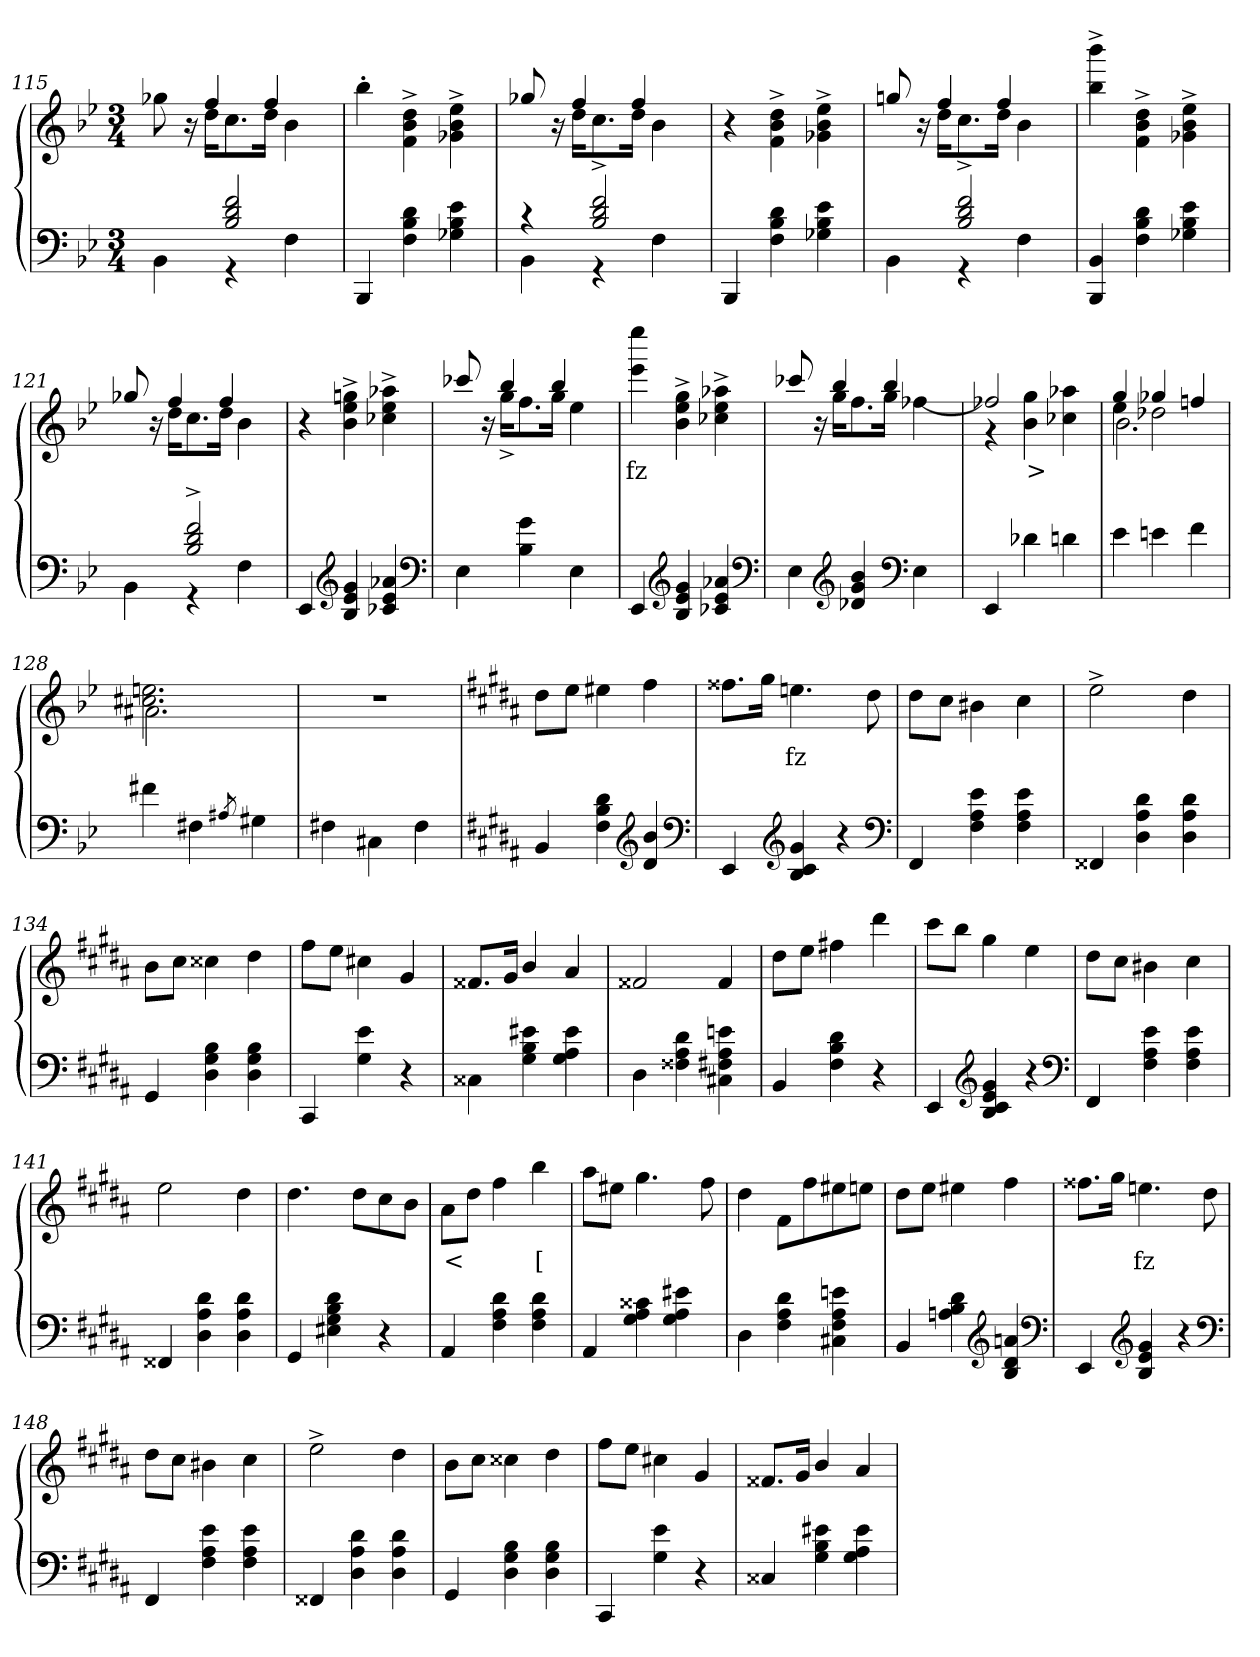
**kern	**kern	**text
*part2	*part1	*part1
*staff2	*staff1	*staff1
*clefF4	*clefG2	*
*k[b-e-]	*k[b-e-]	*
*M3/4	*M3/4	*
=115	=115	=115
*^	*^	*
4ryy	4BB-\	8gg-X	8ryy	.
.	.	16ryy	16r	.
.	.	4ff	16ddKL	.
2f 2d 2B-	4r	.	8.cc	.
.	.	4ff	16ddJk	.
.	4F	.	4b-	.
.	.	16ryy	.	.
*v	*v	*	*	*
*	*v	*v	*
=116	=116	=116
4BBB-	4bb-'>	.
4d 4B- 4F	4dd\^> 4b-\^> 4f\^>	.
4e- 4B- 4G-X	4ee-^> 4b-^> 4g-X^>	.
=117	=117	=117
*^	*^	*
4r	4BB-\	8gg-X/	8ryy	.
.	.	16ryy	16r	.
.	.	4ff	16ddKL	.
2f^> 2d^> 2B-^>	4r	.	8.cc	.
.	.	4ff	16ddJk	.
.	4F	.	4b-	.
.	.	16ryy	.	.
*v	*v	*	*	*
*	*v	*v	*
=118	=118	=118
4BBB-	4r	.
4d 4B- 4F	4dd\^> 4b-\^> 4f\^>	.
4e- 4B- 4G-X	4ee-^> 4b-^> 4g-X^>	.
=119	=119	=119
*^	*^	*
4ryy	4BB-\	8ggn/	8ryy	.
.	.	16ryy	16r	.
.	.	4ff	16ddKL	.
2f^> 2d^> 2B-^>	4r	.	8.cc	.
.	.	4ff	16ddJk	.
.	4F	.	4b-	.
.	.	16ryy	.	.
*v	*v	*	*	*
*	*v	*v	*
=120	=120	=120
4BB- 4BBB-	4bbb-^> 4bb-^>	.
4d 4B- 4F	4dd\^> 4b-\^> 4f\^>	.
4e- 4B- 4G-X	4ee-^> 4b-^> 4g-X^>	.
=121	=121	=121
*^	*^	*
4ryy	4BB-\	8gg-X/	8ryy	.
.	.	16ryy	16r	.
.	.	4ff	16ddKL	.
2f^> 2d^> 2B-^>	4r	.	8.cc	.
.	.	4ff	16ddJk	.
.	4F	.	4b-	.
.	.	16ryy	.	.
*v	*v	*	*	*
*	*v	*v	*
=122	=122	=122
4EE-	4r	.
*clefG2	*	*
4g 4e- 4B-	4ggn^> 4ee-^> 4b-^>	.
4a-X 4e- 4c-X	4aa-X^> 4ee-^> 4cc-X^>	.
*clefF4	*	*
=123	=123	=123
*	*^	*
4E-	8ccc-X/	8ryy	.
.	16ryy	16r	.
.	4bb-	16gg^>KL	.
4g 4B-	.	8.ff	.
.	4bb-	16ggJk	.
4E-	.	4ee-	.
.	16ryy	.	.
*	*v	*v	*
=124	=124	=124
4EE-	4eeee- 4eee-	fz
*clefG2	*	*
4g 4e- 4B-	4gg^> 4ee-^> 4b-^>	.
4a-X 4e- 4c-X	4aa-X^> 4ee-^> 4cc-X^>	.
*clefF4	*	*
=125	=125	=125
*	*^	*
4E-	8ccc-X/	8ryy	.
.	16ryy	16r	.
.	4bb-	16ggKL	.
*clefG2	*	*	*
4b- 4g 4d-X	.	8.ff	.
.	4bb-	16ggJk	.
*clefF4	*	*	*
4E-	.	[4ff-X	.
.	16ryy	.	.
=126	=126	=126	=126
4EE-	2ff-X]	4r	.
4d-X	.	4gg 4b-	>
4dn	4ryy	4aa-X 4cc-X	.
=127	=127	=127	=127
*	*	*^	*
4e-	4gg	4ee-	2.b-\	.
4en	4gg-X	2dd-X	.	.
4f	4ffn	.	.	.
*	*	*v	*v	*
=128	=128	=128	=128
4f#X	2.een\ 2.cc#X\	2.a#X	.
4F#	.	.	.
8qA#X/	.	.	.
4G#X	.	.	.
*	*v	*v	*
=129	=129	=129
4F#X	2.r	>
4C#X\	.	.
4F#	.	.
=130	=130	=130
*k[f#c#g#d#a#]	*k[f#c#g#d#a#]	*
4BB	8dd#L	.
.	8eeJ	.
4d# 4B 4F#	4ee#X	.
*clefG2	*	*
4b 4d#	4ff#	.
*clefF4	*	*
=131	=131	=131
4EE	8.ff##XL	.
.	16gg#Jk	.
*clefG2	*	*
4g# 4c# 4B	4.een	fz
4r	.	.
.	8dd#	.
*clefF4	*	*
=132	=132	=132
4FF#	8dd#L	.
.	8cc#J	.
4e 4A# 4F#	4b#X	.
4e 4A# 4F#	4cc#	.
=133	=133	=133
4FF##X	2ee^>	.
4d# 4A# 4D#	.	.
4d# 4A# 4D#	4dd#	.
=134	=134	=134
4GG#	8bL	.
.	8cc#J	.
4B 4G# 4D#	4cc##X	.
4B 4G# 4D#	4dd#	.
=135	=135	=135
4CC#	8ff#L	.
.	8eeJ	.
4e 4G#	4cc#X	.
4r	4g#	.
=136	=136	=136
4C##X\	8.f##XL	.
.	16g#Jk	.
4e#X 4B 4G#	4b/	.
4e# 4A# 4G#	4a#	.
=137	=137	=137
4D#	2f##X	.
4d# 4A# 4F##X	.	.
4en 4A# 4F#X 4C#X	4f##	.
=138	=138	=138
4BB	8dd#L	.
.	8eeJ	.
4d# 4B 4F#	4ff#X	.
4r	4ddd#	.
=139	=139	=139
4EE	8ccc#L	.
.	8bbJ	.
*clefG2	*	*
4g# 4e 4c# 4B	4gg#	.
4r	4ee	.
*clefF4	*	*
=140	=140	=140
4FF#	8dd#L	.
.	8cc#J	.
4e 4A# 4F#	4b#X	.
4e 4A# 4F#	4cc#	.
=141	=141	=141
4FF##X	2ee	.
4d# 4A# 4D#	.	.
4d# 4A# 4D#	4dd#	.
=142	=142	=142
4GG#	4.dd#	.
4d# 4B 4G# 4E#X	.	.
.	8dd#L	.
4r	8cc#	.
.	8bJ	.
=143	=143	=143
4AA#	8a#L	<
.	8dd#J	.
4d# 4A# 4F#	4ff#	.
4d# 4A# 4F#	4bb	[
=144	=144	=144
4AA#	8aa#L	.
.	8ee#XJ	.
4c##X 4A# 4G#	4.gg#	.
4e#X 4A# 4G#	.	.
.	8ff#	.
=145	=145	=145
4D#	4dd#	.
4d# 4A# 4F#	8f#L	.
.	8ff#	.
4en 4A# 4F# 4C#X	8ee#X	.
.	8eenJ	.
=146	=146	=146
4BB	8dd#L	.
.	8eeJ	.
4d# 4B 4An	4ee#X	.
*clefG2	*	*
4an 4d# 4B	4ff#	.
*clefF4	*	*
=147	=147	=147
4EE	8.ff##XL	.
.	16gg#Jk	.
*clefG2	*	*
4g# 4e 4B	4.een	fz
4r	.	.
.	8dd#	.
*clefF4	*	*
=148	=148	=148
4FF#	8dd#L	.
.	8cc#J	.
4e 4A# 4F#	4b#X	.
4e 4A# 4F#	4cc#	.
=149	=149	=149
4FF##X	2ee^>	.
4d# 4A# 4D#	.	.
4d# 4A# 4D#	4dd#	.
=150	=150	=150
4GG#	8bL	.
.	8cc#J	.
4B 4G# 4D#	4cc##X	.
4B 4G# 4D#	4dd#	.
=151	=151	=151
4CC#	8ff#L	.
.	8eeJ	.
4e 4G#	4cc#X	.
4r	4g#	.
=152	=152	=152
4C##X	8.f##XL	.
.	16g#Jk	.
4e#X 4B 4G#	4b/	.
4e# 4A# 4G#	4a#	.
=	=	=
*-	*-	*-
